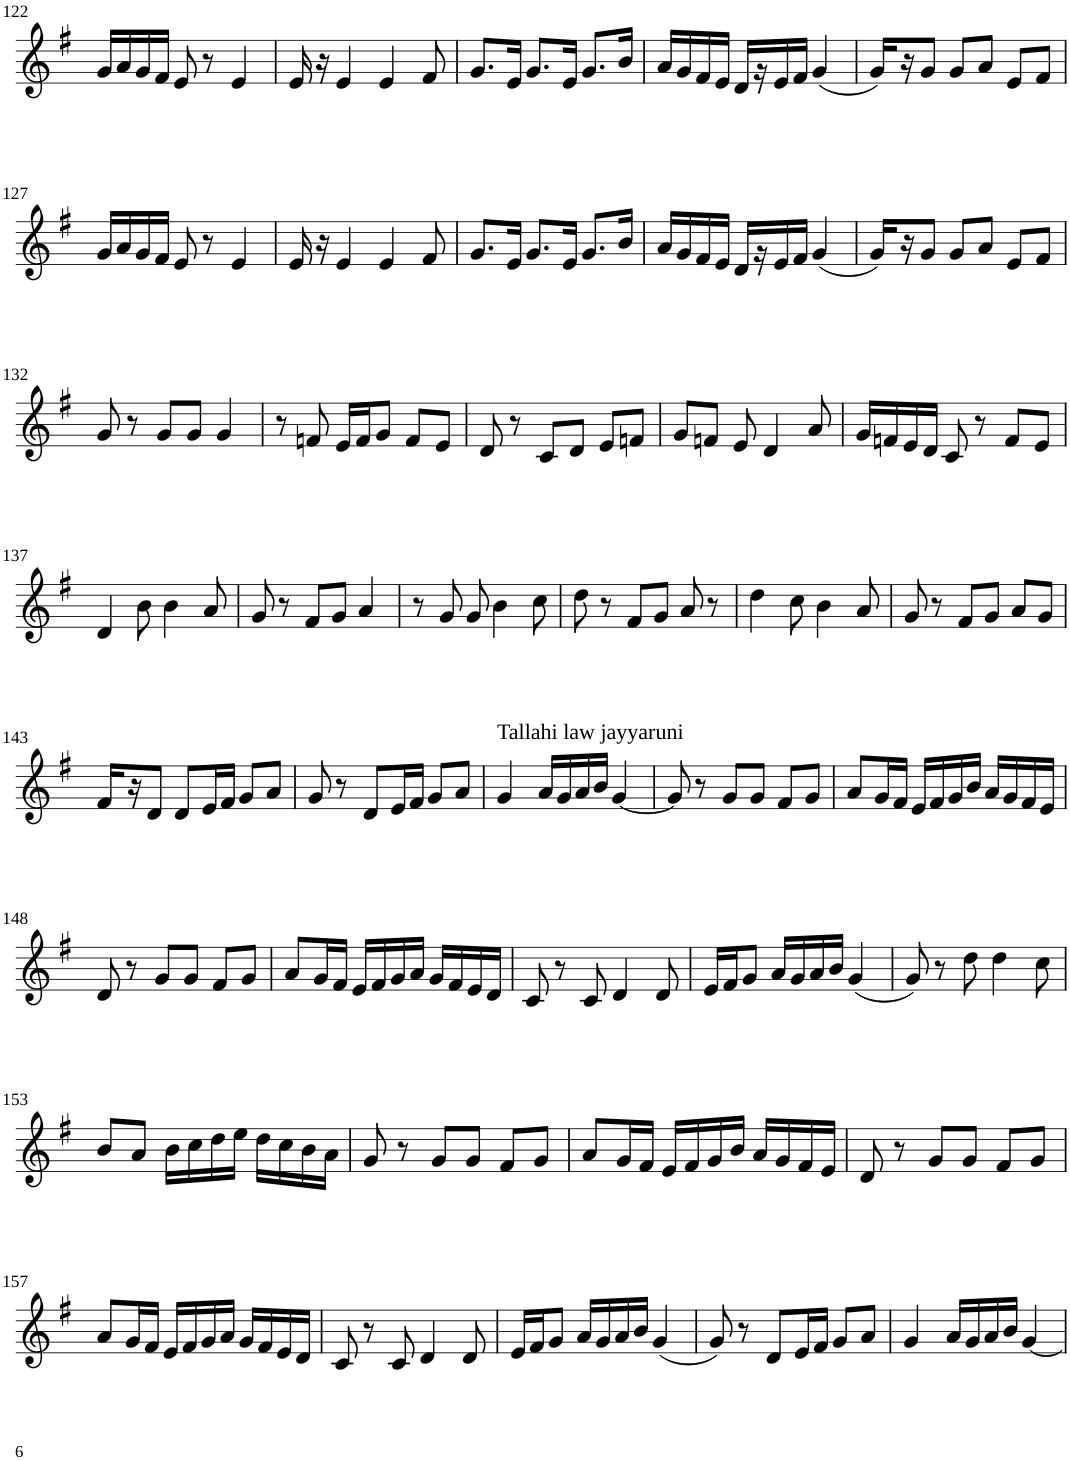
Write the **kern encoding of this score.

**kern
*part1
*staff1
*I"Violin
!!LO:PB:g=z
*clefG2
*k[f#]
*G:
*M3/4
=122
16g/LL
16a/
16g/
16f#/JJ
8e/
8r
4e/
=123
16e/
16r
4e/
4e/
8f#/
=124
8.g/L
16e/Jk
8.g/L
16e/Jk
8.g/L
16b/Jk
=125
16a/LL
16g/
16f#/
16e/JJ
16d/LL
16r
16e/
16f#/JJ
(4g/
=126
16g/LL)
16r
8g/J
8g/L
8a/J
8e/L
8f#/J
!!LO:LB:g=z
=127
16g/LL
16a/
16g/
16f#/JJ
8e/
8r
4e/
=128
16e/
16r
4e/
4e/
8f#/
=129
8.g/L
16e/Jk
8.g/L
16e/Jk
8.g/L
16b/Jk
=130
16a/LL
16g/
16f#/
16e/JJ
16d/LL
16r
16e/
16f#/JJ
(4g/
=131
16g/LL)
16r
8g/J
8g/L
8a/J
8e/L
8f#/J
!!LO:LB:g=z
=132
8g/
8r
8g/L
8g/J
4g/
=133
8r
8fn/
16e/LL
16f/J
8g/J
8f/L
8e/J
=134
8d/
8r
8c/L
8d/J
8e/L
8fn/J
=135
8g/L
8fn/J
8e/
4d/
8a/
=136
16g/LL
16fn/
16e/
16d/JJ
8c/
8r
8f/L
8e/J
!!LO:LB:g=z
=137
4d/
8b\
4b\
8a/
=138
8g/
8r
8f#/L
8g/J
4a/
=139
8r
8g/
8g/
4b\
8cc\
=140
8dd\
8r
8f#/L
8g/J
8a/
8r
=141
4dd\
8cc\
4b\
8a/
=142
8g/
8r
8f#/L
8g/J
8a/L
8g/J
!!LO:LB:g=z
=143
16f#/LL
16r
8d/J
8d/L
16e/L
16f#/JJ
8g/L
8a/J
=144
8g/
8r
8d/L
16e/L
16f#/JJ
8g/L
8a/J
=145
!LO:TX:a:t=Tallahi law jayyaruni
4g/
16a/LL
16g/
16a/
16b/JJ
[4g/
=146
8g/]
8r
8g/L
8g/J
8f#/L
8g/J
=147
8a/L
16g/L
16f#/JJ
16e/LL
16f#/
16g/
16b/JJ
16a/LL
16g/
16f#/
16e/JJ
!!LO:LB:g=z
=148
8d/
8r
8g/L
8g/J
8f#/L
8g/J
=149
8a/L
16g/L
16f#/JJ
16e/LL
16f#/
16g/
16a/JJ
16g/LL
16f#/
16e/
16d/JJ
=150
8c/
8r
8c/
4d/
8d/
=151
16e/LL
16f#/J
8g/J
16a/LL
16g/
16a/
16b/JJ
(4g/
=152
8g/)
8r
8dd\
4dd\
8cc\
!!LO:LB:g=z
=153
8b/L
8a/J
16b\LL
16cc\
16dd\
16ee\JJ
16dd\LL
16cc\
16b\
16a\JJ
=154
8g/
8r
8g/L
8g/J
8f#/L
8g/J
=155
8a/L
16g/L
16f#/JJ
16e/LL
16f#/
16g/
16b/JJ
16a/LL
16g/
16f#/
16e/JJ
=156
8d/
8r
8g/L
8g/J
8f#/L
8g/J
!!LO:LB:g=z
=157
8a/L
16g/L
16f#/JJ
16e/LL
16f#/
16g/
16a/JJ
16g/LL
16f#/
16e/
16d/JJ
=158
8c/
8r
8c/
4d/
8d/
=159
16e/LL
16f#/J
8g/J
16a/LL
16g/
16a/
16b/JJ
(4g/
=160
8g/)
8r
8d/L
16e/L
16f#/JJ
8g/L
8a/J
=161
4g/
16a/LL
16g/
16a/
16b/JJ
[4g/
=
*-
